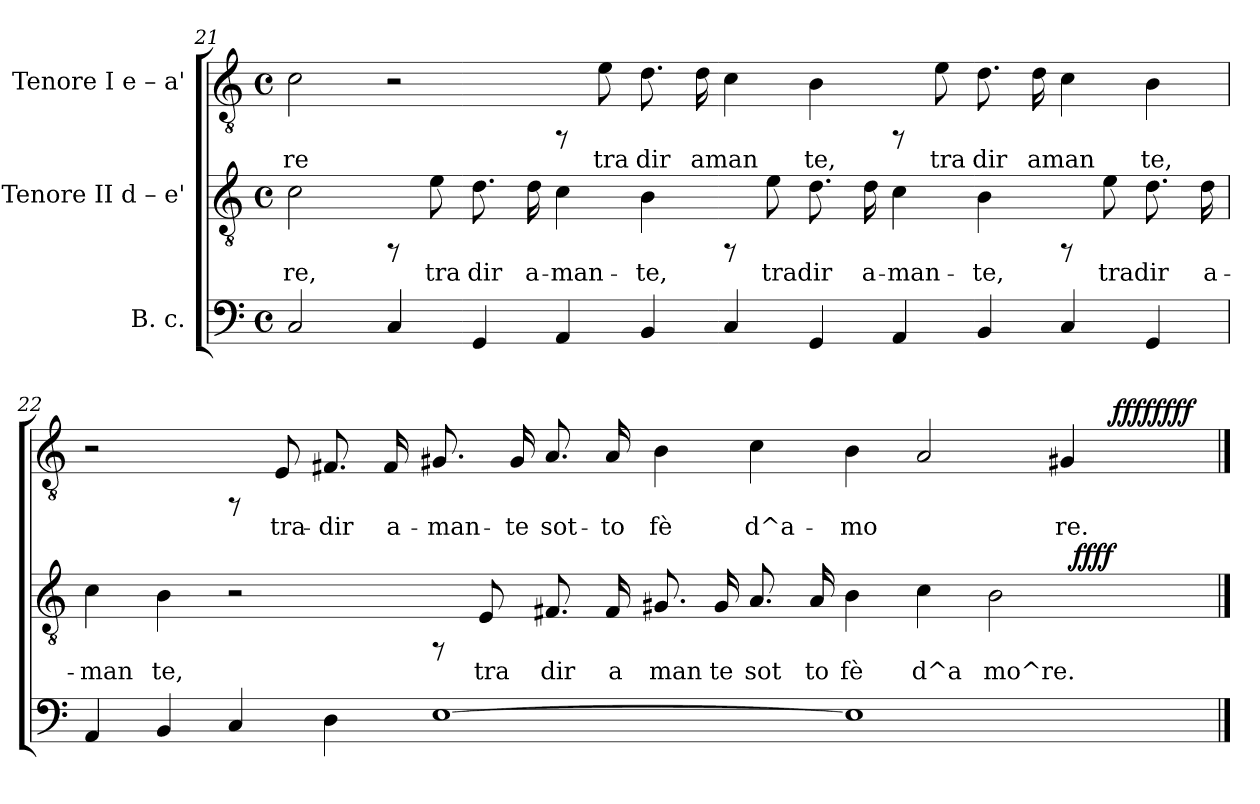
**kern	**kern	**text	**dynam	**kern	**text	**dynam
*part3	*part2	*part2	*part2	*part1	*part1	*part1
*staff3	*staff2	*staff2	*staff2	*staff1	*staff1	*staff1
*I"B. c.	*I"Tenore II  d – e'	*	*	*I"Tenore I  e – a'	*	*
*clefF4	*clefGv2	*	*	*clefGv2	*	*
*k[]	*k[]	*	*	*k[]	*	*
*C:	*C:	*	*	*C:	*	*
*M4/4	*M4/4	*	*	*M4/4	*	*
*met(c)	*met(c)	*	*	*met(c)	*	*
=21	=21	=21	=21	=21	=21	=21
!	!	!LO:LY:b:rj	!	!	!LO:LY:b:cj	!
2C/	2c\	-re,	.	2c\	re	.
4C/	8rFF	.	.	2r	.	.
!	!	!LO:LY:b:rj	!	!	!	!
.	8e\	tra	.	.	.	.
!	!	!LO:LY:b:rj	!	!	!	!
4GG/	8.d\	dir	.	.	.	.
!	!	!LO:LY:b:rj	!	!	!	!
.	16d\	a-	.	.	.	.
!	!	!LO:LY:b:rj	!	!	!	!
4AA/	4c\	-man-	.	8rFF	.	.
!	!	!	!	!	!LO:LY:b:cj	!
.	.	.	.	8e\	tra	.
!	!	!LO:LY:b:rj	!	!	!LO:LY:b:cj	!
4BB/	4B\	-te,	.	8.d\	dir	.
!	!	!	!	!	!LO:LY:b:cj	!
.	.	.	.	16d\	aman	.
!	!	!	!	!	!LO:LY:b:cj	!
4C/	8rFF	.	.	4c\	.	.
!	!	!LO:LY:b:rj	!	!	!	!
.	8e\	tradir	.	.	.	.
!	!	!LO:LY:b:rj	!	!	!LO:LY:b:cj	!
4GG/	8.d\	.	.	4B\	te,	.
!	!	!LO:LY:b:rj	!	!	!	!
.	16d\	a-	.	.	.	.
!	!	!LO:LY:b:rj	!	!	!	!
4AA/	4c\	-man-	.	8rFF	.	.
!	!	!	!	!	!LO:LY:b:cj	!
.	.	.	.	8e\	tra	.
!	!	!LO:LY:b:rj	!	!	!LO:LY:b:cj	!
4BB/	4B\	-te,	.	8.d\	dir	.
!	!	!	!	!	!LO:LY:b:cj	!
.	.	.	.	16d\	aman	.
!	!	!	!	!	!LO:LY:b:cj	!
4C/	8rFF	.	.	4c\	.	.
!	!	!LO:LY:b:rj	!	!	!	!
.	8e\	tradir	.	.	.	.
!	!	!LO:LY:b:rj	!	!	!LO:LY:b:cj	!
4GG/	8.d\	.	.	4B\	te,	.
!	!	!LO:LY:b:rj	!	!	!	!
.	16d\	a-	.	.	.	.
!!LO:PB:g=z
=22	=22	=22	=22	=22	=22	=22
!	!	!LO:LY:b:rj	!	!	!	!
*	*^	*	*	*^	*	*
4AA/	4c\	1ryy	-man	.	2r	1ryy	.	.
!	!	!	!LO:LY:b:rj	!	!	!	!	!
4BB/	4B\	.	te,	.	.	.	.	.
4C/	2r	.	.	.	8rFF	.	.	.
!	!	!	!	!	!	!	!LO:LY:b:cj	!
.	.	.	.	.	8E/	.	tra-	.
!	!	!	!	!	!	!	!LO:LY:b:cj	!
4D\	.	.	.	.	8.F#X/	.	-dir	.
!	!	!	!	!	!	!	!LO:LY:b:cj	!
.	.	.	.	.	16F#/	.	a-	.
!	!	!	!	!	!	!	!LO:LY:b:cj	!
[>1E	8rFF	1ryy	.	.	8.G#X/	1ryy	-man-	.
!	!	!	!LO:LY:b:rj	!	!	!	!	!
.	8E/	.	tra	.	.	.	.	.
!	!	!	!	!	!	!	!LO:LY:b:cj	!
.	.	.	.	.	16G#/	.	-te	.
!	!	!	!LO:LY:b:rj	!	!	!	!LO:LY:b:cj	!
.	8.F#X/	.	dir	.	8.A/	.	sot-	.
!	!	!	!LO:LY:b:rj	!	!	!	!LO:LY:b:cj	!
.	16F#/	.	a	.	16A/	.	-to	.
!	!	!	!LO:LY:b:rj	!	!	!	!LO:LY:b:cj	!
.	8.G#X/	.	man	.	4B\	.	fè	.
!	!	!	!LO:LY:b:rj	!	!	!	!	!
.	16G#/	.	te	.	.	.	.	.
!	!	!	!LO:LY:b:rj	!	!	!	!LO:LY:b:cj	!
.	8.A/	.	sot	.	4c\	.	d^a-	.
!	!	!	!LO:LY:b:rj	!	!	!	!	!
.	16A/	.	to	.	.	.	.	.
!	!	!	!LO:LY:b:rj	!	!	!	!LO:LY:b:cj	!
1E]	4B\	2ryy	fè	.	4B\	2ryy	-mo-	.
!	!	!	!LO:LY:b:rj	!	!	!	!LO:LY:b:cj	!
.	4c\	.	d^a	.	2A/	.	--	.
!	!	!	!LO:LY:b:rj	!	!	!	!	!
.	2B\	4ryy	mo^re.	.	.	4ryy	.	.
!	!	!	!	!	!	!	!LO:LY:b:cj	!
.	.	64ryy	.	.	4G#X/	16..ryy	-re.	.
!	!	!	!	!LO:DY:b	!	!	!	!
.	.	8...ryy	.	ffff	.	.	.	.
!	!	!	!	!	!	!	!	!LO:DY:b
!	!	!	!	!	!	!	!	!LO:DY:n=1:b
.	.	.	.	.	.	8ryy	.	ffff ffff
.	.	.	.	.	.	64ryy	.	.
*	*v	*v	*	*	*	*	*	*
*	*	*	*	*v	*v	*	*
==	==	==	==	==	==	==
*-	*-	*-	*-	*-	*-	*-
